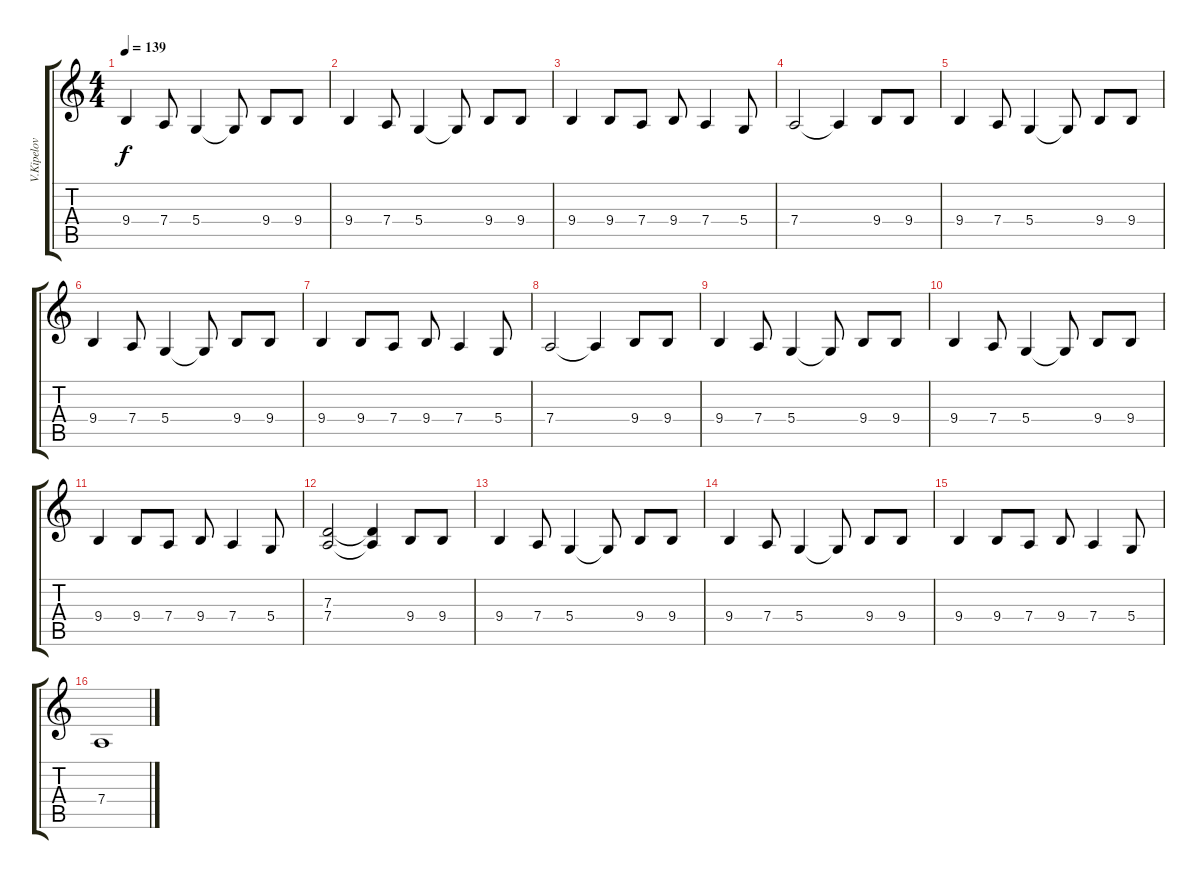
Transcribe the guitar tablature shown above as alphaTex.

\track ("V.Kipelov" "V.Kipelov") {instrument viola}
\staff {score tabs}
\tuning (E4 B3 G3 D3 A2 E2) {hide}
\ts (4 4)
\tempo 139
\clef g2
\ks c
9.4.4{dy f} 7.4.8 5.4.4 5.4{t}.8 9.4.8 9.4.8 |
9.4.4 7.4.8 5.4.4 5.4{t}.8 9.4.8 9.4.8 |
9.4.4 9.4.8 7.4.8 9.4.8 7.4.4 5.4.8 |
7.4.2 7.4{t}.4 9.4.8 9.4.8 |
9.4.4 7.4.8 5.4.4 5.4{t}.8 9.4.8 9.4.8 |
9.4.4 7.4.8 5.4.4 5.4{t}.8 9.4.8 9.4.8 |
9.4.4 9.4.8 7.4.8 9.4.8 7.4.4 5.4.8 |
7.4.2 7.4{t}.4 9.4.8 9.4.8 |
9.4.4 7.4.8 5.4.4 5.4{t}.8 9.4.8 9.4.8 |
9.4.4 7.4.8 5.4.4 5.4{t}.8 9.4.8 9.4.8 |
9.4.4 9.4.8 7.4.8 9.4.8 7.4.4 5.4.8 |
(7.3 7.4).2 (7.3{t} 7.4{t}).4 9.4.8 9.4.8 |
9.4.4 7.4.8 5.4.4 5.4{t}.8 9.4.8 9.4.8 |
9.4.4 7.4.8 5.4.4 5.4{t}.8 9.4.8 9.4.8 |
9.4.4 9.4.8 7.4.8 9.4.8 7.4.4 5.4.8 |
7.4.1
